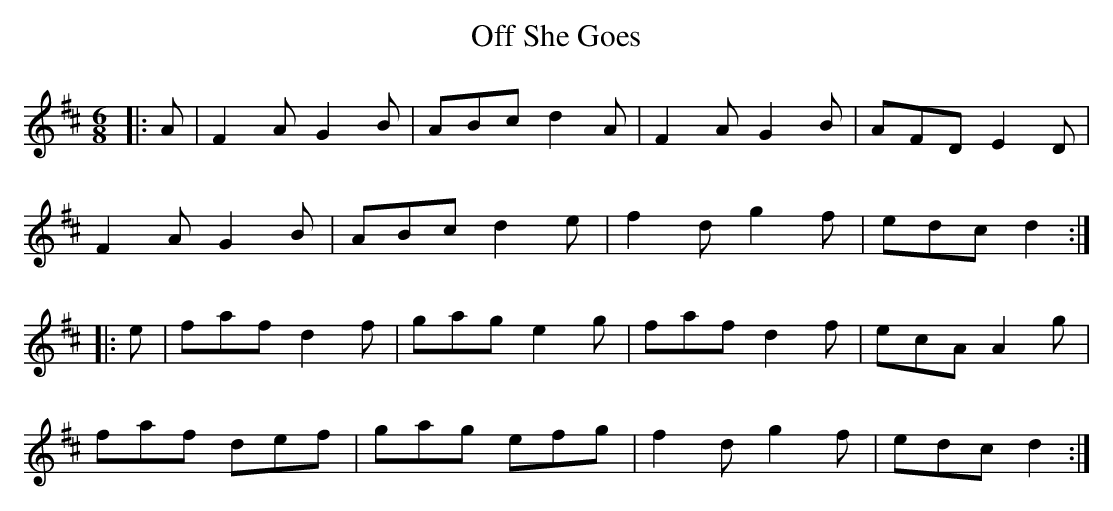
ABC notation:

X:1
T: Off She Goes
M: 6/8
L: 1/8
K: Dmaj
|:A|F2 A G2 B|ABc d2 A|F2 A G2 B|AFD E2 D|
F2 A G2 B|ABc d2 e|f2 d g2 f|edc d2:|
|:e|faf d2 f|gag e2 g|faf d2 f|ecA A2 g|
faf def|gag efg|f2 d g2 f|edc d2:|
